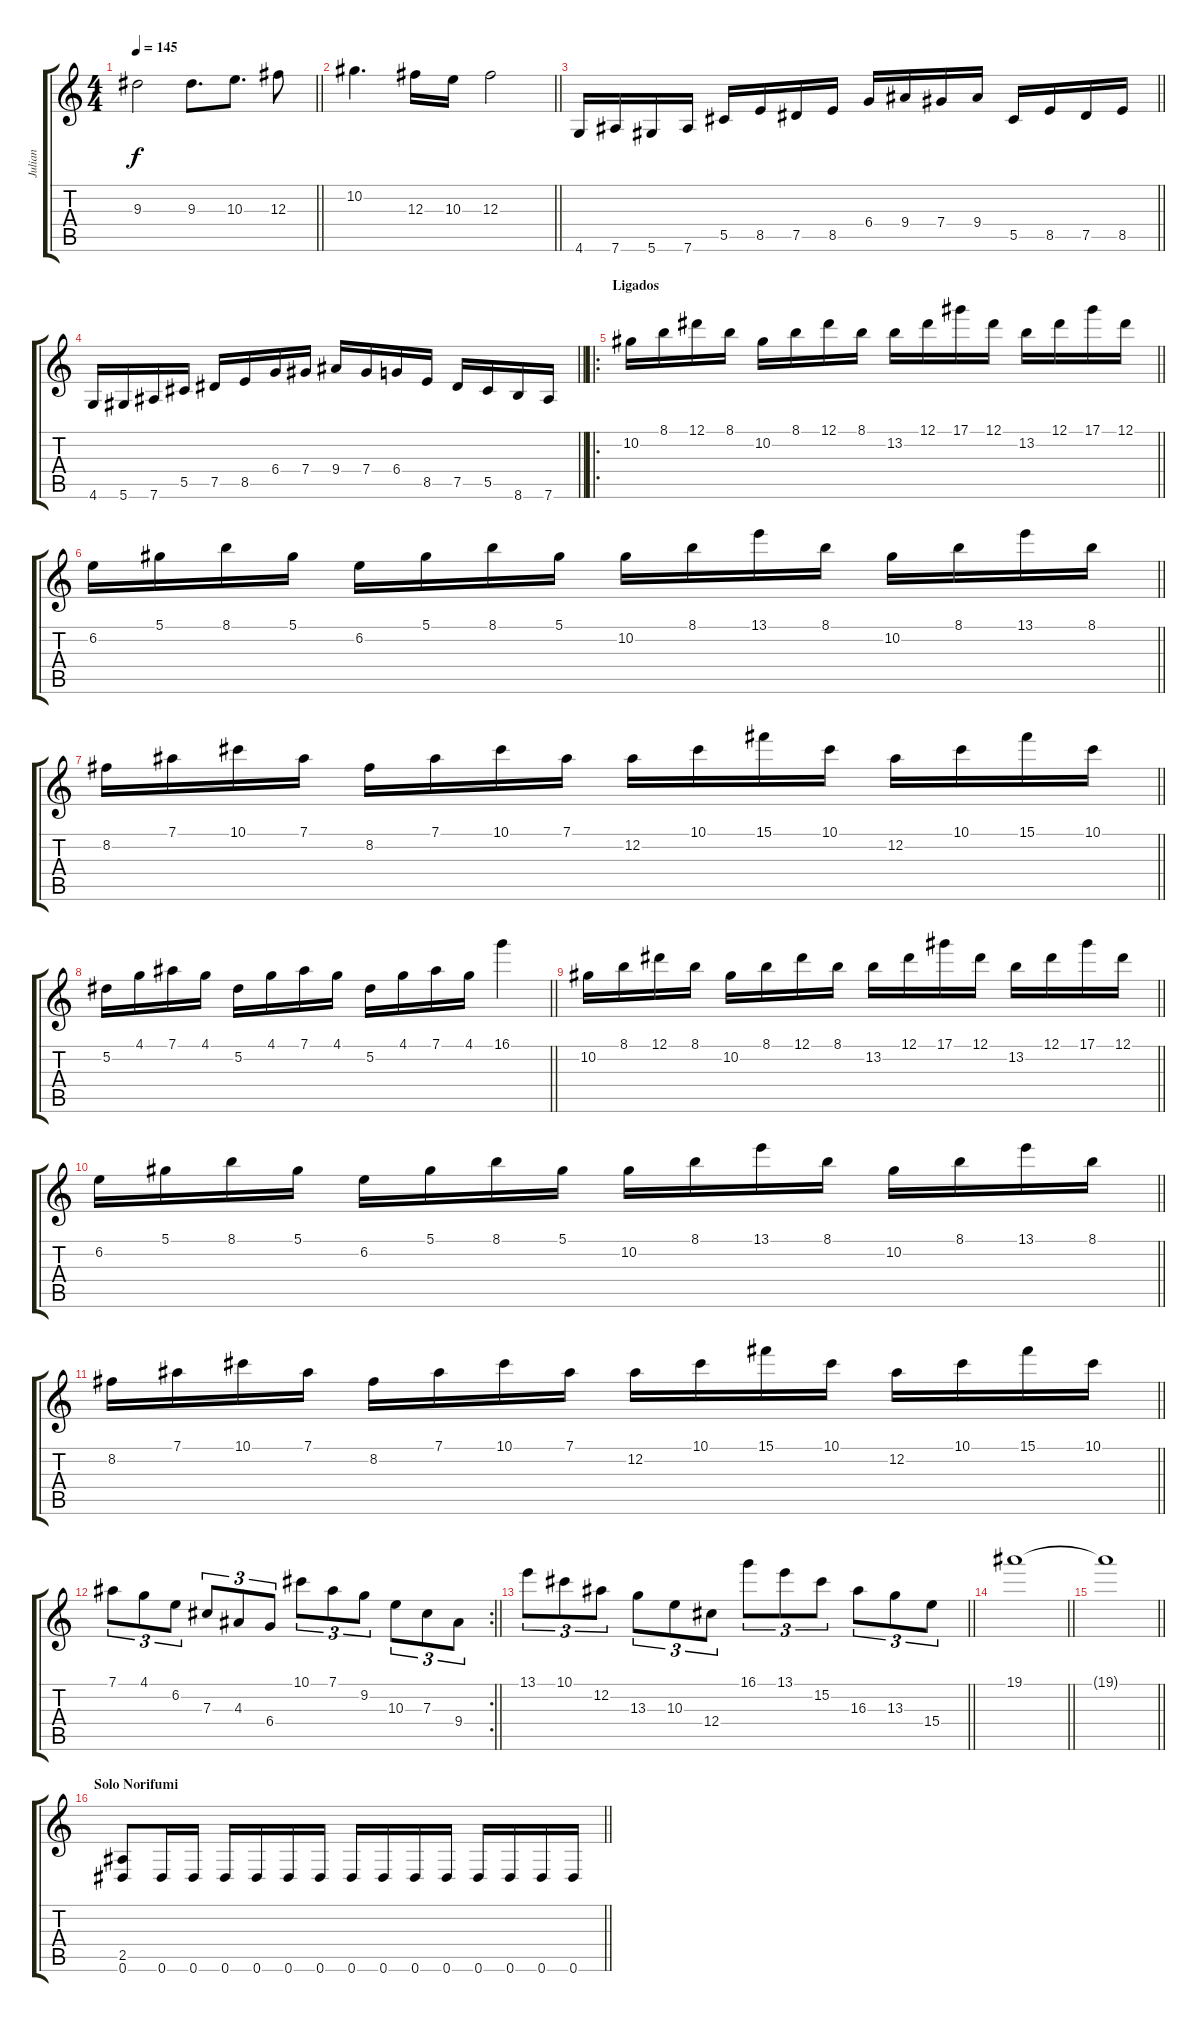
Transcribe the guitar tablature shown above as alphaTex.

\track ("Julian" "Julian") {instrument distortionguitar}
\staff {score tabs}
\tuning (Eb4 Bb3 Gb3 Db3 Ab2 Eb2) {hide}
\ts (4 4)
\tempo 145
\clef g2
\barLineRight lightlight
\ks c
9.3{t}.2{dy f} 9.3.8{d} 10.3.8{d} 12.3.8 |
\barLineRight lightlight
10.2.4{d} 12.3.16 10.3.16 12.3.2 |
\barLineRight lightlight
4.6.16 7.6.16 5.6.16 7.6.16 5.5.16 8.5.16 7.5.16 8.5.16 6.4.16 9.4.16 7.4.16 9.4.16 5.5.16 8.5.16 7.5.16 8.5.16 |
\barLineRight lightlight
4.6.16 5.6.16 7.6.16 5.5.16 7.5.16 8.5.16 6.4.16 7.4.16 9.4.16 7.4.16 6.4.16 8.5.16 7.5.16 5.5.16 8.6.16 7.6.16 |
\ro
\section ("" "Ligados")
\barLineRight lightlight
10.2.16 8.1.16 12.1.16 8.1.16 10.2.16 8.1.16 12.1.16 8.1.16 13.2.16 12.1.16 17.1.16 12.1.16 13.2.16 12.1.16 17.1.16 12.1.16 |
\barLineRight lightlight
6.2.16 5.1.16 8.1.16 5.1.16 6.2.16 5.1.16 8.1.16 5.1.16 10.2.16 8.1.16 13.1.16 8.1.16 10.2.16 8.1.16 13.1.16 8.1.16 |
\barLineRight lightlight
8.2.16 7.1.16 10.1.16 7.1.16 8.2.16 7.1.16 10.1.16 7.1.16 12.2.16 10.1.16 15.1.16 10.1.16 12.2.16 10.1.16 15.1.16 10.1.16 |
\barLineRight lightlight
5.2.16 4.1.16 7.1.16 4.1.16 5.2.16 4.1.16 7.1.16 4.1.16 5.2.16 4.1.16 7.1.16 4.1.16 16.1.4 |
\barLineRight lightlight
10.2.16 8.1.16 12.1.16 8.1.16 10.2.16 8.1.16 12.1.16 8.1.16 13.2.16 12.1.16 17.1.16 12.1.16 13.2.16 12.1.16 17.1.16 12.1.16 |
\barLineRight lightlight
6.2.16 5.1.16 8.1.16 5.1.16 6.2.16 5.1.16 8.1.16 5.1.16 10.2.16 8.1.16 13.1.16 8.1.16 10.2.16 8.1.16 13.1.16 8.1.16 |
\barLineRight lightlight
8.2.16 7.1.16 10.1.16 7.1.16 8.2.16 7.1.16 10.1.16 7.1.16 12.2.16 10.1.16 15.1.16 10.1.16 12.2.16 10.1.16 15.1.16 10.1.16 |
\rc 2
\barLineRight lightlight
7.1.8{tu (3 2)} 4.1.8{tu (3 2)} 6.2.8{tu (3 2)} 7.3.8{tu (3 2)} 4.3.8{tu (3 2)} 6.4.8{tu (3 2)} 10.1.8{tu (3 2)} 7.1.8{tu (3 2)} 9.2.8{tu (3 2)} 10.3.8{tu (3 2)} 7.3.8{tu (3 2)} 9.4.8{tu (3 2)} |
\barLineRight lightlight
13.1.8{tu (3 2)} 10.1.8{tu (3 2)} 12.2.8{tu (3 2)} 13.3.8{tu (3 2)} 10.3.8{tu (3 2)} 12.4.8{tu (3 2)} 16.1.8{tu (3 2)} 13.1.8{tu (3 2)} 15.2.8{tu (3 2)} 16.3.8{tu (3 2)} 13.3.8{tu (3 2)} 15.4.8{tu (3 2)} |
\barLineRight lightlight
19.1.1 |
\barLineRight lightlight
19.1{t}.1 |
\section ("" "Solo Norifumi")
\barLineRight lightlight
(2.5 0.6).8 0.6.16 0.6.16 0.6.16 0.6.16 0.6.16 0.6.16 0.6.16 0.6.16 0.6.16 0.6.16 0.6.16 0.6.16 0.6.16 0.6.16
